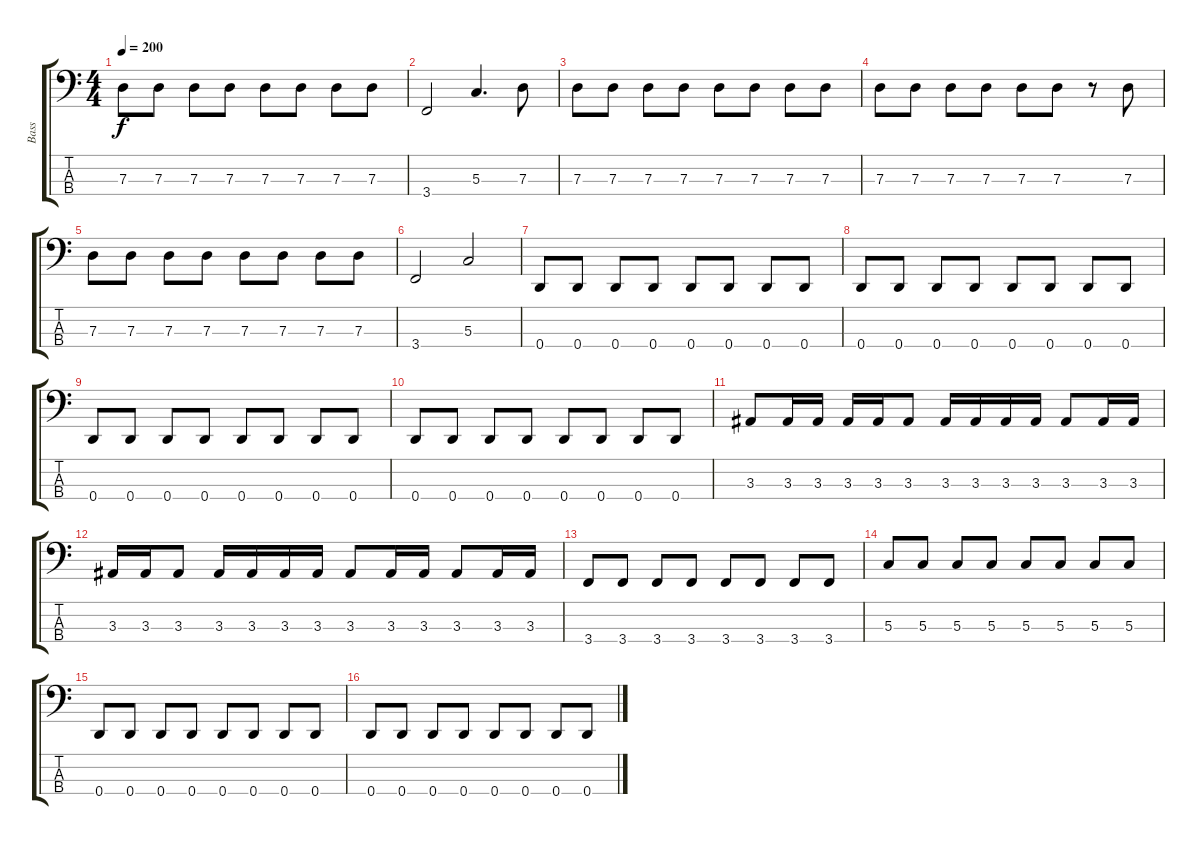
\track ("Bass" "Bass") {instrument electricbasspick}
\staff {score tabs}
\tuning (F2 C2 G1 D1) {hide}
\ts (4 4)
\tempo 200
\clef f4
\ks c
7.3.8{dy f} 7.3.8 7.3.8 7.3.8 7.3.8 7.3.8 7.3.8 7.3.8 |
3.4.2 5.3.4{d} 7.3.8 |
7.3.8 7.3.8 7.3.8 7.3.8 7.3.8 7.3.8 7.3.8 7.3.8 |
7.3.8 7.3.8 7.3.8 7.3.8 7.3.8 7.3.8 r.8 7.3.8 |
7.3.8 7.3.8 7.3.8 7.3.8 7.3.8 7.3.8 7.3.8 7.3.8 |
3.4.2 5.3.2 |
0.4.8 0.4.8 0.4.8 0.4.8 0.4.8 0.4.8 0.4.8 0.4.8 |
0.4.8 0.4.8 0.4.8 0.4.8 0.4.8 0.4.8 0.4.8 0.4.8 |
0.4.8 0.4.8 0.4.8 0.4.8 0.4.8 0.4.8 0.4.8 0.4.8 |
0.4.8 0.4.8 0.4.8 0.4.8 0.4.8 0.4.8 0.4.8 0.4.8 |
3.3.8 3.3.16 3.3.16 3.3.16 3.3.16 3.3.8 3.3.16 3.3.16 3.3.16 3.3.16 3.3.8 3.3.16 3.3.16 |
3.3.16 3.3.16 3.3.8 3.3.16 3.3.16 3.3.16 3.3.16 3.3.8 3.3.16 3.3.16 3.3.8 3.3.16 3.3.16 |
3.4.8 3.4.8 3.4.8 3.4.8 3.4.8 3.4.8 3.4.8 3.4.8 |
5.3.8 5.3.8 5.3.8 5.3.8 5.3.8 5.3.8 5.3.8 5.3.8 |
0.4.8 0.4.8 0.4.8 0.4.8 0.4.8 0.4.8 0.4.8 0.4.8 |
0.4.8 0.4.8 0.4.8 0.4.8 0.4.8 0.4.8 0.4.8 0.4.8
